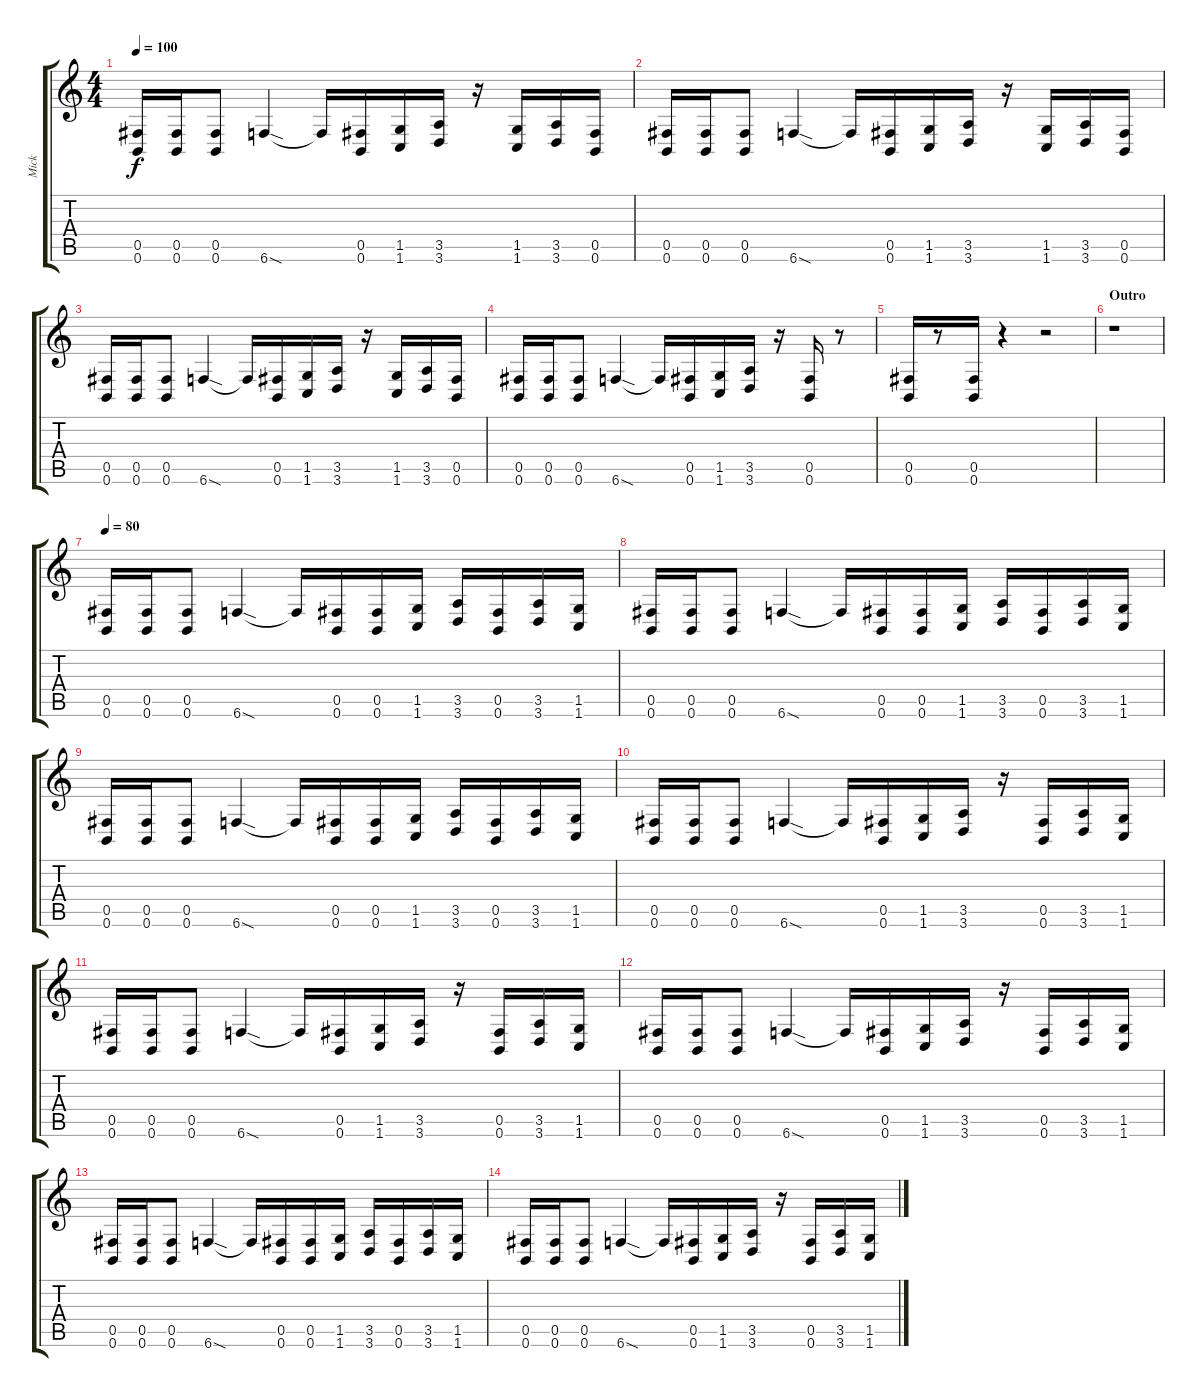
\track ("Mick" "Mick") {instrument distortionguitar}
\staff {score tabs}
\tuning (Db4 Ab3 E3 B2 Gb2 B1) {hide}
\ts (4 4)
\tempo 100
\clef g2
\ks c
(0.5 0.6).16{dy f} (0.5 0.6).16 (0.5 0.6).8 6.6{sod}.4 6.6{t}.16 (0.5 0.6).16 (1.5 1.6).16 (3.5 3.6).16 r.16 (1.5 1.6).16 (3.5 3.6).16 (0.5 0.6).16 |
(0.5 0.6).16 (0.5 0.6).16 (0.5 0.6).8 6.6{sod}.4 6.6{t}.16 (0.5 0.6).16 (1.5 1.6).16 (3.5 3.6).16 r.16 (1.5 1.6).16 (3.5 3.6).16 (0.5 0.6).16 |
(0.5 0.6).16 (0.5 0.6).16 (0.5 0.6).8 6.6{sod}.4 6.6{t}.16 (0.5 0.6).16 (1.5 1.6).16 (3.5 3.6).16 r.16 (1.5 1.6).16 (3.5 3.6).16 (0.5 0.6).16 |
(0.5 0.6).16 (0.5 0.6).16 (0.5 0.6).8 6.6{sod}.4 6.6{t}.16 (0.5 0.6).16 (1.5 1.6).16 (3.5 3.6).16 r.16 (0.5 0.6).16 r.8 |
(0.5 0.6).16 r.8 (0.5 0.6).16 r.4 r.2 |
\section ("" "Outro")
r.1 |
\tempo 80
(0.5 0.6).16 (0.5 0.6).16 (0.5 0.6).8 6.6{sod}.4 6.6{t}.16 (0.5 0.6).16 (0.5 0.6).16 (1.5 1.6).16 (3.5 3.6).16 (0.5 0.6).16 (3.5 3.6).16 (1.5 1.6).16 |
(0.5 0.6).16 (0.5 0.6).16 (0.5 0.6).8 6.6{sod}.4 6.6{t}.16 (0.5 0.6).16 (0.5 0.6).16 (1.5 1.6).16 (3.5 3.6).16 (0.5 0.6).16 (3.5 3.6).16 (1.5 1.6).16 |
(0.5 0.6).16 (0.5 0.6).16 (0.5 0.6).8 6.6{sod}.4 6.6{t}.16 (0.5 0.6).16 (0.5 0.6).16 (1.5 1.6).16 (3.5 3.6).16 (0.5 0.6).16 (3.5 3.6).16 (1.5 1.6).16 |
(0.5 0.6).16 (0.5 0.6).16 (0.5 0.6).8 6.6{sod}.4 6.6{t}.16 (0.5 0.6).16 (1.5 1.6).16 (3.5 3.6).16 r.16 (0.5 0.6).16 (3.5 3.6).16 (1.5 1.6).16 |
(0.5 0.6).16 (0.5 0.6).16 (0.5 0.6).8 6.6{sod}.4 6.6{t}.16 (0.5 0.6).16 (1.5 1.6).16 (3.5 3.6).16 r.16 (0.5 0.6).16 (3.5 3.6).16 (1.5 1.6).16 |
(0.5 0.6).16 (0.5 0.6).16 (0.5 0.6).8 6.6{sod}.4 6.6{t}.16 (0.5 0.6).16 (1.5 1.6).16 (3.5 3.6).16 r.16 (0.5 0.6).16 (3.5 3.6).16 (1.5 1.6).16 |
(0.5 0.6).16 (0.5 0.6).16 (0.5 0.6).8 6.6{sod}.4 6.6{t}.16 (0.5 0.6).16 (0.5 0.6).16 (1.5 1.6).16 (3.5 3.6).16 (0.5 0.6).16 (3.5 3.6).16 (1.5 1.6).16 |
(0.5 0.6).16 (0.5 0.6).16 (0.5 0.6).8 6.6{sod}.4 6.6{t}.16 (0.5 0.6).16 (1.5 1.6).16 (3.5 3.6).16 r.16 (0.5 0.6).16 (3.5 3.6).16 (1.5 1.6).16
